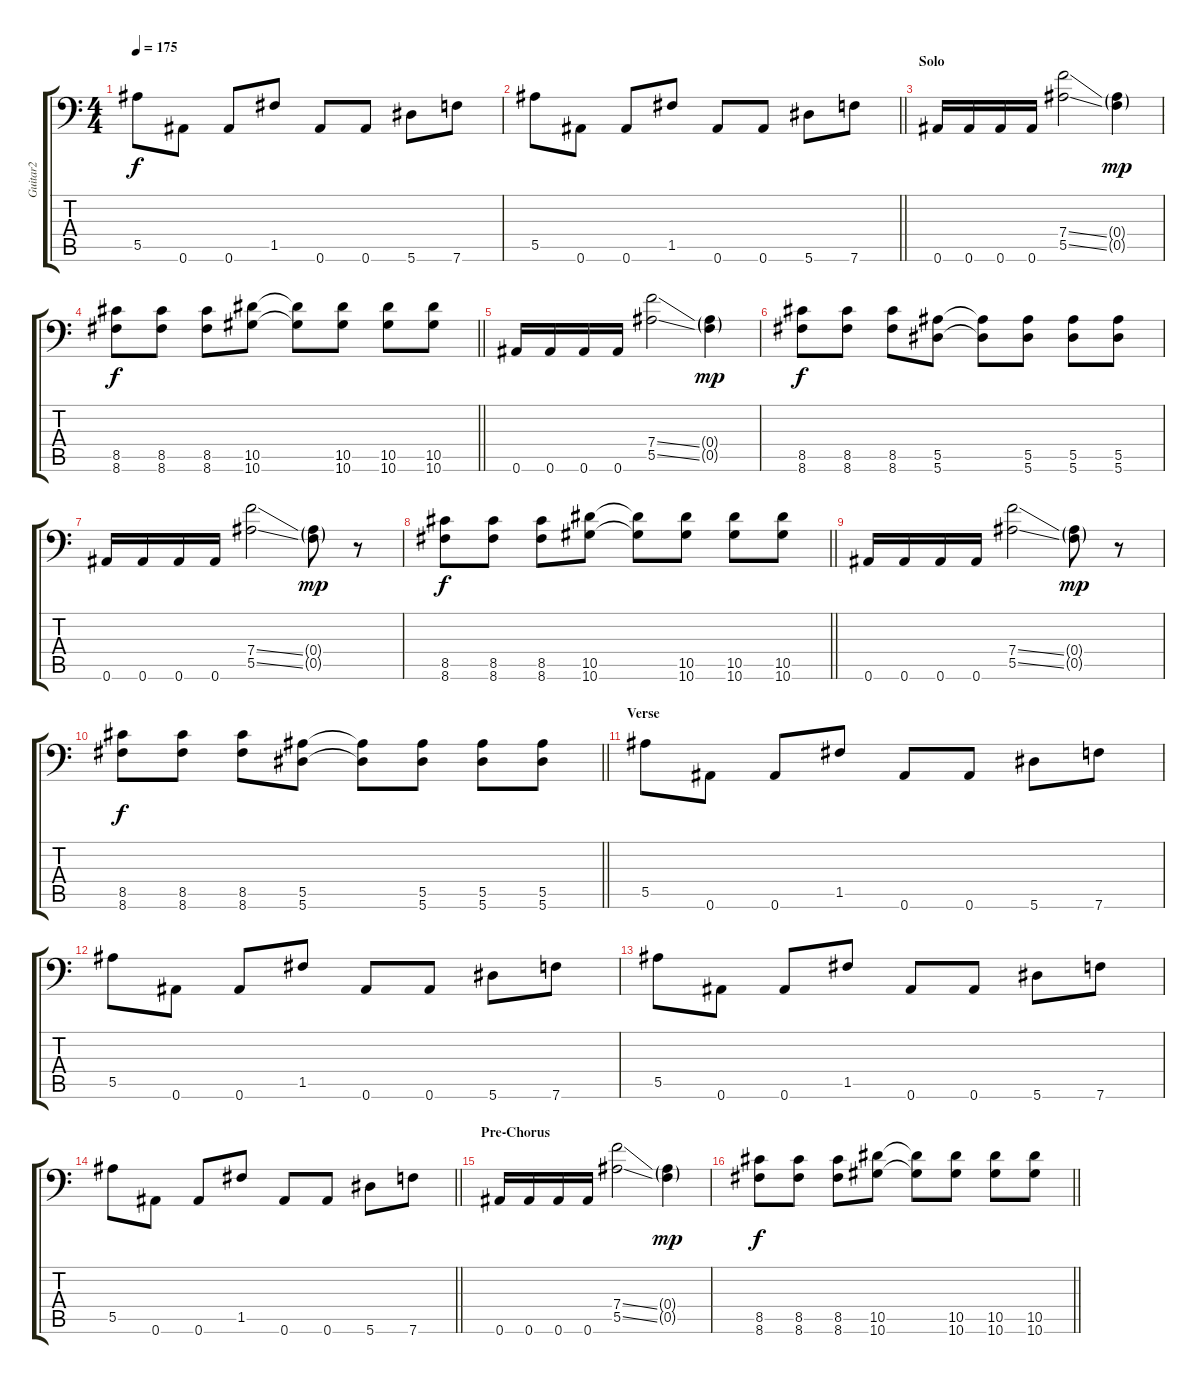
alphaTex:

\track ("Guitar2" "Guitar2") {instrument distortionguitar}
\staff {score tabs}
\tuning (C4 G3 Eb3 Bb2 F2 Bb1) {hide}
\ts (4 4)
\tempo 175
\clef f4
\ks c
5.5.8{dy f} 0.6.8 0.6.8 1.5.8 0.6.8 0.6.8 5.6.8 7.6.8 |
\barLineRight lightlight
5.5.8 0.6.8 0.6.8 1.5.8 0.6.8 0.6.8 5.6.8 7.6.8 |
\section ("" "Solo")
0.6.16 0.6.16 0.6.16 0.6.16 (7.4{ss} 5.5{ss}).2 (0.4{g} 0.5{g}).4{dy mp} |
\barLineRight lightlight
(8.5 8.6).8{dy f} (8.5 8.6).8 (8.5 8.6).8 (10.5 10.6).8 (10.5{t} 10.6{t}).8 (10.5 10.6).8 (10.5 10.6).8 (10.5 10.6).8 |
0.6.16 0.6.16 0.6.16 0.6.16 (7.4{ss} 5.5{ss}).2 (0.4{g} 0.5{g}).4{dy mp} |
(8.5 8.6).8{dy f} (8.5 8.6).8 (8.5 8.6).8 (5.5 5.6).8 (5.5{t} 5.6{t}).8 (5.5 5.6).8 (5.5 5.6).8 (5.5 5.6).8 |
0.6.16 0.6.16 0.6.16 0.6.16 (7.4{ss} 5.5{ss}).2 (0.4{g} 0.5{g}).8{dy mp} r.8 |
\barLineRight lightlight
(8.5 8.6).8{dy f} (8.5 8.6).8 (8.5 8.6).8 (10.5 10.6).8 (10.5{t} 10.6{t}).8 (10.5 10.6).8 (10.5 10.6).8 (10.5 10.6).8 |
0.6.16 0.6.16 0.6.16 0.6.16 (7.4{ss} 5.5{ss}).2 (0.4{g} 0.5{g}).8{dy mp} r.8 |
\barLineRight lightlight
(8.5 8.6).8{dy f} (8.5 8.6).8 (8.5 8.6).8 (5.5 5.6).8 (5.5{t} 5.6{t}).8 (5.5 5.6).8 (5.5 5.6).8 (5.5 5.6).8 |
\section ("" "Verse")
5.5.8 0.6.8 0.6.8 1.5.8 0.6.8 0.6.8 5.6.8 7.6.8 |
5.5.8 0.6.8 0.6.8 1.5.8 0.6.8 0.6.8 5.6.8 7.6.8 |
5.5.8 0.6.8 0.6.8 1.5.8 0.6.8 0.6.8 5.6.8 7.6.8 |
\barLineRight lightlight
5.5.8 0.6.8 0.6.8 1.5.8 0.6.8 0.6.8 5.6.8 7.6.8 |
\section ("" "Pre-Chorus")
0.6.16 0.6.16 0.6.16 0.6.16 (7.4{ss} 5.5{ss}).2 (0.4{g} 0.5{g}).4{dy mp} |
\barLineRight lightlight
(8.5 8.6).8{dy f} (8.5 8.6).8 (8.5 8.6).8 (10.5 10.6).8 (10.5{t} 10.6{t}).8 (10.5 10.6).8 (10.5 10.6).8 (10.5 10.6).8
